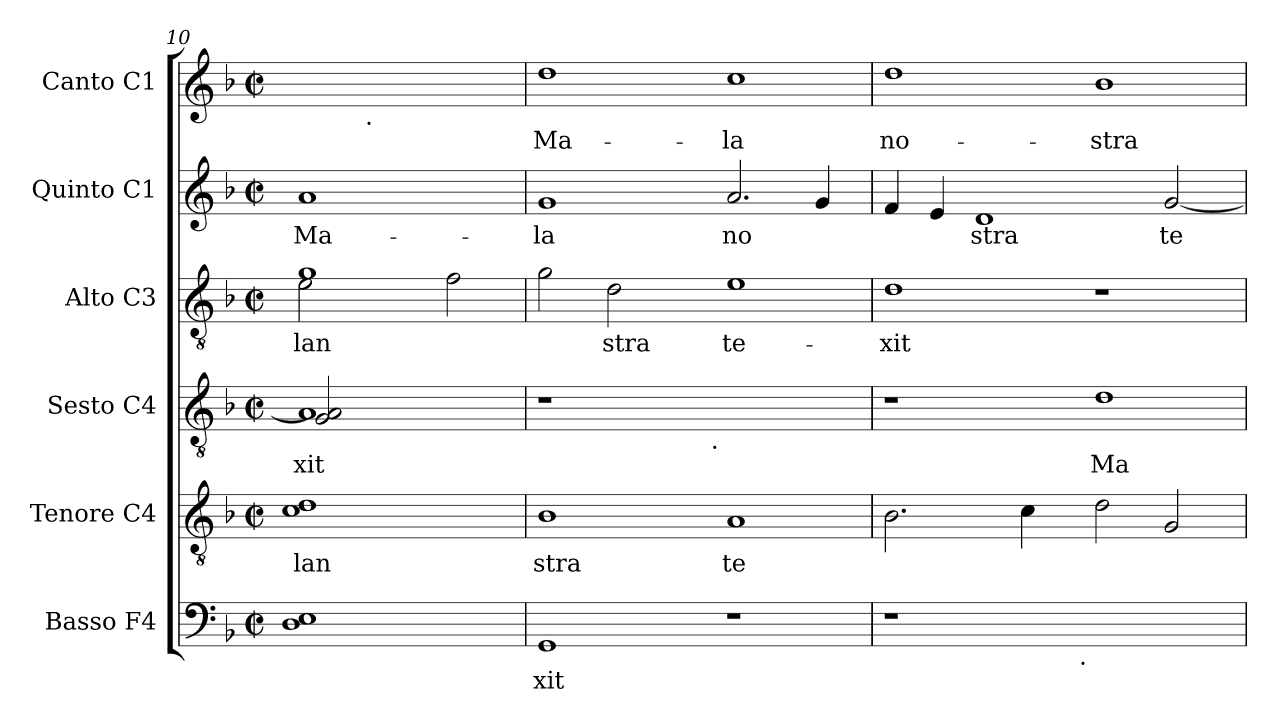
**kern	**text	**kern	**text	**kern	**text	**kern	**text	**kern	**text	**kern	**text
*part6	*part6	*part5	*part5	*part4	*part4	*part3	*part3	*part2	*part2	*part1	*part1
*staff6	*staff6	*staff5	*staff5	*staff4	*staff4	*staff3	*staff3	*staff2	*staff2	*staff1	*staff1
*I"Basso  F4	*	*I"Tenore  C4	*	*I"Sesto  C4	*	*I"Alto  C3	*	*I"Quinto  C1	*	*I"Canto C1	*
*clefF4	*	*clefGv2	*	*clefGv2	*	*clefGv2	*	*clefG2	*	*clefG2	*
*k[b-]	*	*k[b-]	*	*k[b-]	*	*k[b-]	*	*k[b-]	*	*k[b-]	*
*F:	*	*F:	*	*F:	*	*F:	*	*F:	*	*F:	*
*M2/2	*	*M2/2	*	*M2/2	*	*M2/2	*	*M2/2	*	*M2/2	*
*met(c|)	*	*met(c|)	*	*met(c|)	*	*met(c|)	*	*met(c|)	*	*met(c|)	*
=10	=10	=10	=10	=10	=10	=10	=10	=10	=10	=10	=10
!	!LO:LY:b:cj	!	!LO:LY:b:cj	!	!LO:LY:b:cj	!	!LO:LY:b:cj	!	!LO:LY:b:cj	!	!
*	*	*	*	*^	*	*^	*	*	*	*	*
1E 1D	--	1c 1d	-lan	1A	2A/] 2G/	-xit	1g	2e\	-lan	1a	Ma-	4...ryy	.
!	!	!	!	!	!	!	!	!	!	!	!	!LO:TX:b:t=.	!
.	.	.	.	.	.	.	.	.	.	.	.	1ryy	.
.	.	.	.	.	2ryy	.	.	1ryy	.	.	.	.	.
!	!	!	!	!	!	!	!	!	!LO:LY:b:cj	!	!	!	!
2ryy	.	2ryy	.	2ryy	2ryy	.	2f\	.	.	2ryy	.	.	.
.	.	.	.	.	.	.	.	.	.	.	.	32ryy	.
*	*	*	*	*	*	*	*v	*v	*	*	*	*	*
=11	=11	=11	=11	=11	=11	=11	=11	=11	=11	=11	=11	=11
!	!LO:LY:b:cj	!	!LO:LY:b:cj	!	!	!	!	!LO:LY:b:cj	!	!LO:LY:b:cj	!	!LO:LY:b:cj
1GG	-xit	1B-	stra	1r	2ryy	.	2g\	-	1g	-la	1dd	Ma-
!	!	!	!	!	!	!	!	!LO:LY:b:cj	!	!	!	!
.	.	.	.	.	4ryy	.	2d\	-stra	.	.	.	.
.	.	.	.	.	8ryy	.	.	.	.	.	.	.
.	.	.	.	.	16ryy	.	.	.	.	.	.	.
.	.	.	.	.	64ryy	.	.	.	.	.	.	.
!	!	!	!	!	!LO:TX:b:t=.	!	!	!	!	!	!	!
.	.	.	.	.	1ryy	.	.	.	.	.	.	.
!	!	!	!LO:LY:b:cj	!	!	!	!	!LO:LY:b:cj	!	!LO:LY:b:cj	!	!LO:LY:b:cj
1r	.	1A	te-	1ryy	.	.	1e	te-	2.a/	no-	1cc	-la
!	!	!	!	!	!	!	!	!	!	!LO:LY:b:cj	!	!
.	.	.	.	.	.	.	.	.	4g/	--	.	.
.	.	.	.	.	32.ryy	.	.	.	.	.	.	.
=12	=12	=12	=12	=12	=12	=12	=12	=12	=12	=12	=12	=12
!	!	!	!LO:LY:b:cj	!	!	!	!	!LO:LY:b:cj	!	!LO:LY:b:cj	!	!LO:LY:b:cj
*^	*	*	*	*v	*v	*	*	*	*	*	*	*
1r	2ryy	.	2.B-\	--	1r	.	1d	-xit	4f/	--	1dd	no-
!	!	!	!	!	!	!	!	!	!	!LO:LY:b:cj	!	!
.	.	.	.	.	.	.	.	.	4e/	--	.	.
!	!	!	!	!	!	!	!	!	!	!LO:LY:b:cj	!	!
.	4ryy	.	.	.	.	.	.	.	1d	-stra	.	.
!	!	!	!	!LO:LY:b:cj	!	!	!	!	!	!	!	!
.	8ryy	.	4c\	--	.	.	.	.	.	.	.	.
.	16ryy	.	.	.	.	.	.	.	.	.	.	.
.	64ryy	.	.	.	.	.	.	.	.	.	.	.
!	!LO:TX:b:t=.	!	!	!	!	!	!	!	!	!	!	!
.	1ryy	.	.	.	.	.	.	.	.	.	.	.
!	!	!	!	!LO:LY:b:cj	!	!LO:LY:b:cj	!	!	!	!	!	!LO:LY:b:cj
1ryy	.	.	2d\	--	1d	Ma-	1r	.	.	.	1b-	-stra
!	!	!	!	!LO:LY:b:cj	!	!	!	!	!	!LO:LY:b:cj	!	!
.	.	.	2G/	--	.	.	.	.	[<2g/	te-	.	.
.	32.ryy	.	.	.	.	.	.	.	.	.	.	.
*v	*v	*	*	*	*	*	*	*	*	*	*	*
=	=	=	=	=	=	=	=	=	=	=	=
*-	*-	*-	*-	*-	*-	*-	*-	*-	*-	*-	*-
